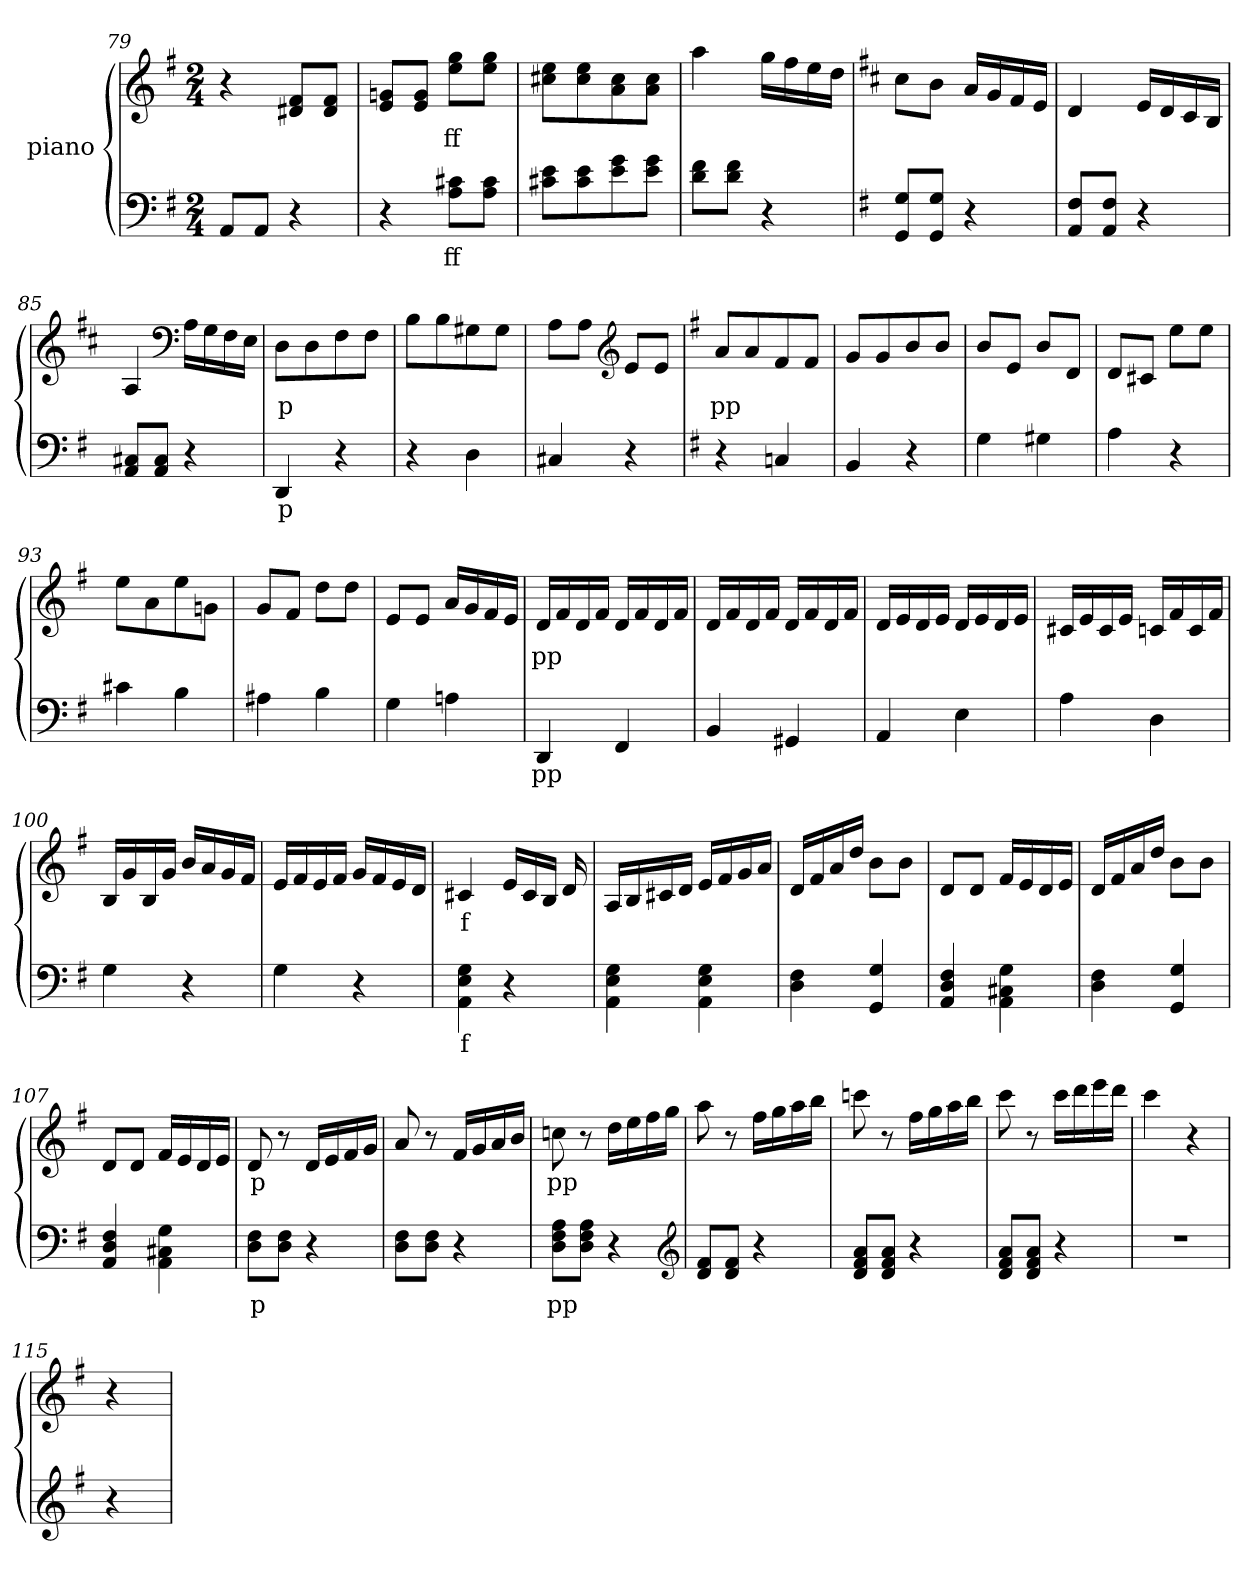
**kern	**text	**kern	**text
*part2	*part2	*part1	*part1
*staff2	*staff2	*staff1	*staff1
*I"piano	*	*I"piano	*
*clefF4	*	*clefG2	*
*k[f#]	*	*k[f#]	*
*G:	*	*G:	*
*M2/4	*	*M2/4	*
=79	=79	=79	=79
8AA/L	.	4r	.
8AA/J	.	.	.
4r	.	8d#X/ 8f#/L	.
.	.	8d#/ 8f#/J	.
=80	=80	=80	=80
4r	.	8e/ 8gn/L	.
.	.	8e/ 8g/J	.
8A\ 8c#X\L	ff	8ee\ 8gg\L	ff
8A\ 8c#\J	.	8ee\ 8gg\J	.
=81	=81	=81	=81
8c#X\ 8e\L	.	8cc#X\ 8ee\L	.
8c#\ 8e\	.	8cc#\ 8ee\	.
8e\ 8g\	.	8a\ 8cc#\	.
8e\ 8g\J	.	8a\ 8cc#\J	.
=82	=82	=82	=82
8d\ 8f#\L	.	4aa\	.
8d\ 8f#\J	.	.	.
4r	.	16gg\LL	.
.	.	16ff#\	.
.	.	16ee\	.
.	.	16dd\JJ	.
=83	=83	=83	=83
*	*	*k[f#c#]	*
8GG/ 8G/L	.	8cc#\L	.
8GG/ 8G/J	.	8b\J	.
4r	.	16a/LL	.
.	.	16g/	.
.	.	16f#/	.
.	.	16e/JJ	.
=84	=84	=84	=84
8AA/ 8F#/L	.	4d/	.
8AA/ 8F#/J	.	.	.
4r	.	16e/LL	.
.	.	16d/	.
.	.	16c#/	.
.	.	16B/JJ	.
=85	=85	=85	=85
8AA/ 8C#X/L	.	4A/	.
8AA/ 8C#/J	.	.	.
*	*	*clefF4	*
4r	.	16A\LL	.
.	.	16G\	.
.	.	16F#\	.
.	.	16E\JJ	.
=86	=86	=86	=86
4DD/	p	8D\L	p
.	.	8D\	.
4r	.	8F#\	.
.	.	8F#\J	.
=87	=87	=87	=87
4r	.	8B\L	.
.	.	8B\	.
4D\	.	8G#X\	.
.	.	8G#\J	.
=88	=88	=88	=88
4C#X/	.	8A\L	.
.	.	8A\J	.
*	*	*clefG2	*
4r	.	8e/L	.
.	.	8e/J	.
=89	=89	=89	=89
*	*	*k[f#]	*
4r	pp	8a/L	pp
.	.	8a/	.
4Cn/	.	8f#/	.
.	.	8f#/J	.
=90	=90	=90	=90
4BB/	.	8g/L	.
.	.	8g/	.
4r	.	8b/	.
.	.	8b/J	.
=91	=91	=91	=91
4G\	.	8b/L	.
.	.	8e/J	.
4G#X\	.	8b/L	.
.	.	8d/J	.
=92	=92	=92	=92
4A\	.	8d/L	.
.	.	8c#X/J	.
4r	.	8ee\L	.
.	.	8ee\J	.
=93	=93	=93	=93
4c#X\	.	8ee\L	.
.	.	8a\	.
4B\	.	8ee\	.
.	.	8gn\J	.
=94	=94	=94	=94
4A#X\	.	8g/L	.
.	.	8f#/J	.
4B\	.	8dd\L	.
.	.	8dd\J	.
=95	=95	=95	=95
4G\	.	8e/L	.
.	.	8e/J	.
4An\	.	16a/LL	.
.	.	16g/	.
.	.	16f#/	.
.	.	16e/JJ	.
=96	=96	=96	=96
4DD/	pp	16d/LL	pp
.	.	16f#/	.
.	.	16d/	.
.	.	16f#/JJ	.
4FF#/	.	16d/LL	.
.	.	16f#/	.
.	.	16d/	.
.	.	16f#/JJ	.
=97	=97	=97	=97
4BB/	.	16d/LL	.
.	.	16f#/	.
.	.	16d/	.
.	.	16f#/JJ	.
4GG#X/	.	16d/LL	.
.	.	16f#/	.
.	.	16d/	.
.	.	16f#/JJ	.
=98	=98	=98	=98
4AA/	.	16d/LL	.
.	.	16e/	.
.	.	16d/	.
.	.	16e/JJ	.
4E\	.	16d/LL	.
.	.	16e/	.
.	.	16d/	.
.	.	16e/JJ	.
=99	=99	=99	=99
4A\	.	16c#X/LL	.
.	.	16e/	.
.	.	16c#/	.
.	.	16e/JJ	.
4D\	.	16cn/LL	.
.	.	16f#/	.
.	.	16c/	.
.	.	16f#/JJ	.
=100	=100	=100	=100
4G\	.	16B/LL	.
.	.	16g/	.
.	.	16B/	.
.	.	16g/JJ	.
4r	.	16b/LL	.
.	.	16a/	.
.	.	16g/	.
.	.	16f#/JJ	.
=101	=101	=101	=101
4G\	.	16e/LL	.
.	.	16f#/	.
.	.	16e/	.
.	.	16f#/JJ	.
4r	.	16g/LL	.
.	.	16f#/	.
.	.	16e/	.
.	.	16d/JJ	.
=102	=102	=102	=102
4AA\ 4E\ 4G\	f	4c#X/	f
4r	.	16e/LL	.
.	.	16c#/	.
.	.	16B/JJ	.
.	.	16d/	.
=103	=103	=103	=103
4AA\ 4E\ 4G\	.	16A/LL	.
.	.	16B/	.
.	.	16c#X/	.
.	.	16d/JJ	.
4AA\ 4E\ 4G\	.	16e/LL	.
.	.	16f#/	.
.	.	16g/	.
.	.	16a/JJ	.
=104	=104	=104	=104
4D\ 4F#\	.	16d/LL	.
.	.	16f#/	.
.	.	16a/	.
.	.	16dd/JJ	.
4GG/ 4G/	.	8b\L	.
.	.	8b\J	.
=105	=105	=105	=105
4AA/ 4D/ 4F#/	.	8d/L	.
.	.	8d/J	.
4AA\ 4C#X\ 4G\	.	16f#/LL	.
.	.	16e/	.
.	.	16d/	.
.	.	16e/JJ	.
=106	=106	=106	=106
4D\ 4F#\	.	16d/LL	.
.	.	16f#/	.
.	.	16a/	.
.	.	16dd/JJ	.
4GG/ 4G/	.	8b\L	.
.	.	8b\J	.
=107	=107	=107	=107
4AA/ 4D/ 4F#/	.	8d/L	.
.	.	8d/J	.
4AA\ 4C#X\ 4G\	.	16f#/LL	.
.	.	16e/	.
.	.	16d/	.
.	.	16e/JJ	.
=108	=108	=108	=108
8D\ 8F#\L	p	8d/	p
8D\ 8F#\J	.	8r	.
4r	.	16d/LL	.
.	.	16e/	.
.	.	16f#/	.
.	.	16g/JJ	.
=109	=109	=109	=109
8D\ 8F#\L	.	8a/	.
8D\ 8F#\J	.	8r	.
4r	.	16f#/LL	.
.	.	16g/	.
.	.	16a/	.
.	.	16b/JJ	.
=110	=110	=110	=110
8D\ 8F#\ 8A\L	pp	8ccn\	pp
8D\ 8F#\ 8A\J	.	8r	.
4r	.	16dd\LL	.
.	.	16ee\	.
.	.	16ff#\	.
.	.	16gg\JJ	.
*clefG2	*	*	*
=111	=111	=111	=111
8d/ 8f#/L	.	8aa\	.
8d/ 8f#/J	.	8r	.
4r	.	16ff#\LL	.
.	.	16gg\	.
.	.	16aa\	.
.	.	16bb\JJ	.
=112	=112	=112	=112
8d/ 8f#/ 8a/L	.	8cccn\	.
8d/ 8f#/ 8a/J	.	8r	.
4r	.	16ff#\LL	.
.	.	16gg\	.
.	.	16aa\	.
.	.	16bb\JJ	.
=113	=113	=113	=113
8d/ 8f#/ 8a/L	.	8ccc\	.
8d/ 8f#/ 8a/J	.	8r	.
4r	.	16ccc\LL	.
.	.	16ddd\	.
.	.	16eee\	.
.	.	16ddd\JJ	.
=114	=114	=114	=114
2r	.	4ccc\	.
.	.	4r	.
=115	=115	=115	=115
4r	.	4r	.
=	=	=	=
*-	*-	*-	*-
